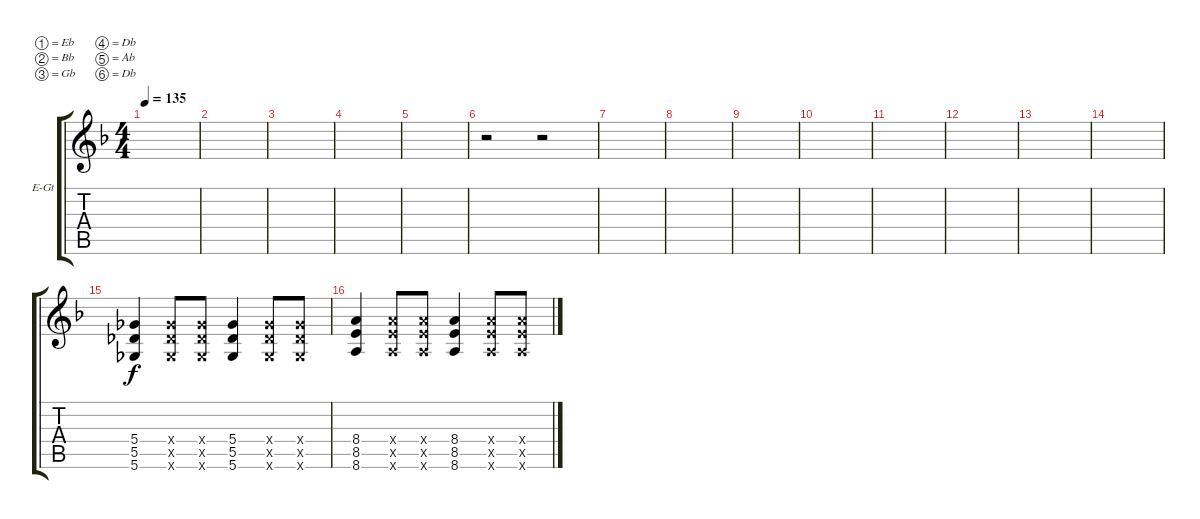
\bracketExtendMode groupsimilarinstruments
\firstSystemTrackNameOrientation horizontal
\otherSystemsTrackNameOrientation horizontal
\track ("Гитара 2 (Дисторшн)" "E-Gt") {instrument distortionguitar}
\staff {score tabs}
\tuning (Eb4 Bb3 Gb3 Db3 Ab2 Db2)
\ts (4 4)
\tempo 135
\clef g2
\ks dminor
|
|
|
|
|
r.2 r.2 |
|
|
|
|
|
|
|
|
(5.6 5.5 5.4).4 (5.6{x} 5.5{x} 5.4{x}).8 (5.6{x} 5.5{x} 5.4{x}).8 (5.6 5.5 5.4).4 (5.6{x} 5.5{x} 5.4{x}).8 (5.6{x} 5.5{x} 5.4{x}).8 |
(8.6 8.5 8.4).4 (8.6{x} 8.5{x} 8.4{x}).8 (8.6{x} 8.5{x} 8.4{x}).8 (8.6 8.5 8.4).4 (8.6{x} 8.5{x} 8.4{x}).8 (8.6{x} 8.5{x} 8.4{x}).8
